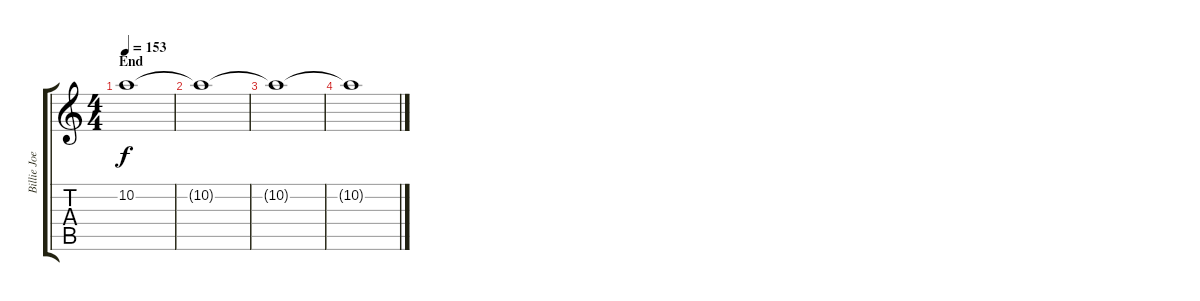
\track ("Billie Joe Armstrong (Solo Guitar)" "Billie Joe") {instrument distortionguitar}
\staff {score tabs}
\tuning (E4 B3 G3 D3 A2 E2) {hide}
\ts (4 4)
\section ("" "End")
\tempo 153
\clef g2
\ks c
10.2{t}.1{dy f} |
10.2{t}.1 |
10.2{t}.1 |
10.2{t}.1
